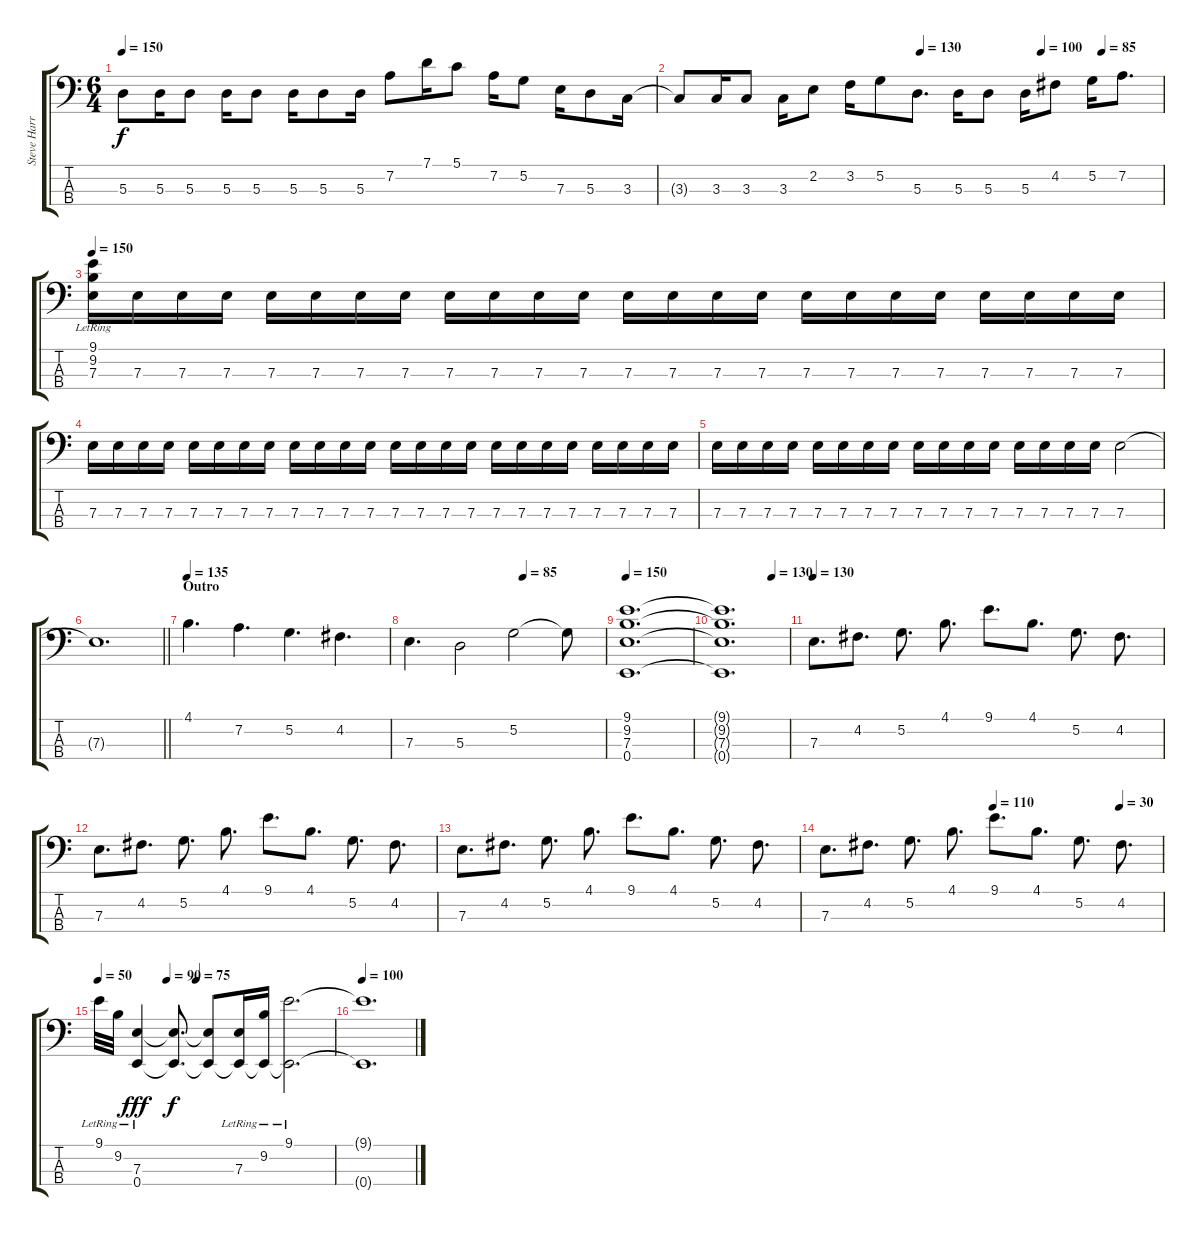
\track ("Steve Harris" "Steve Harr") {instrument electricbassfinger}
\staff {score tabs}
\tuning (G2 D2 A1 E1) {hide}
\ts (6 4)
\tempo 150
\clef f4
\ks c
5.3{t}.8{dy f} 5.3.16 5.3.8 5.3.16 5.3.8 5.3.16 5.3.8 5.3.16 7.2.8 7.1.16 5.1.8 7.2.16 5.2.8 7.3.16 5.3.8 3.3.16 |
\tempo (130 0.5)
\tempo (100 0.75)
\tempo (85 0.875)
3.3{t}.8 3.3.16 3.3.8 3.3.16 2.2.8 3.2.16 5.2.8 5.3.8{d} 5.3.16 5.3.8 5.3.16 4.2.8 5.2.16 7.2.8{d} |
\tempo 150
(9.1{lr} 9.2{lr} 7.3).16 7.3.16 7.3.16 7.3.16 7.3.16 7.3.16 7.3.16 7.3.16 7.3.16 7.3.16 7.3.16 7.3.16 7.3.16 7.3.16 7.3.16 7.3.16 7.3.16 7.3.16 7.3.16 7.3.16 7.3.16 7.3.16 7.3.16 7.3.16 |
7.3.16 7.3.16 7.3.16 7.3.16 7.3.16 7.3.16 7.3.16 7.3.16 7.3.16 7.3.16 7.3.16 7.3.16 7.3.16 7.3.16 7.3.16 7.3.16 7.3.16 7.3.16 7.3.16 7.3.16 7.3.16 7.3.16 7.3.16 7.3.16 |
7.3.16 7.3.16 7.3.16 7.3.16 7.3.16 7.3.16 7.3.16 7.3.16 7.3.16 7.3.16 7.3.16 7.3.16 7.3.16 7.3.16 7.3.16 7.3.16 7.3.2 |
\barLineRight lightlight
7.3{t}.1{d} |
\section ("" "Outro")
\tempo 135
4.1.4{d} 7.2.4{d} 5.2.4{d} 4.2.4{d} |
\tempo (85 0.5833333333333334)
7.3.4{d} 5.3.2 5.2.2 5.2{t}.8 |
\tempo 150
(9.1 9.2 7.3 0.4).1{d volume 4} |
\tempo (130 0.75)
(9.1{t} 9.2{t} 7.3{t} 0.4{t}).1{d} |
\tempo 130
7.3.8{d volume 12} 4.2.8{d} 5.2.8{d} 4.1.8{d} 9.1.8{d} 4.1.8{d} 5.2.8{d} 4.2.8{d} |
7.3.8{d} 4.2.8{d} 5.2.8{d} 4.1.8{d} 9.1.8{d} 4.1.8{d} 5.2.8{d} 4.2.8{d} |
7.3.8{d} 4.2.8{d} 5.2.8{d} 4.1.8{d} 9.1.8{d} 4.1.8{d} 5.2.8{d} 4.2.8{d} |
\tempo (110 0.5)
\tempo (30 0.875)
7.3.8{d} 4.2.8{d} 5.2.8{d} 4.1.8{d} 9.1.8{d} 4.1.8{d} 5.2.8{d} 4.2.8{d} |
\tempo 50
\tempo (90 0.2916666666666667)
\tempo (75 0.4166666666666667)
9.1{lr}.32 9.2{lr}.32 (7.3{lr} 0.4{lr}).4{dy fff} (7.3{t} 0.4{t}).8{d dy f} (7.3{t} 0.4{t}).8 (7.3{lr} 0.4{t}).16 (9.2{lr} 0.4{t}).16 (9.1{lr} 0.4{t}).2{d} |
\tempo 100
(9.1{t} 0.4{t}).1{d volume 0}
